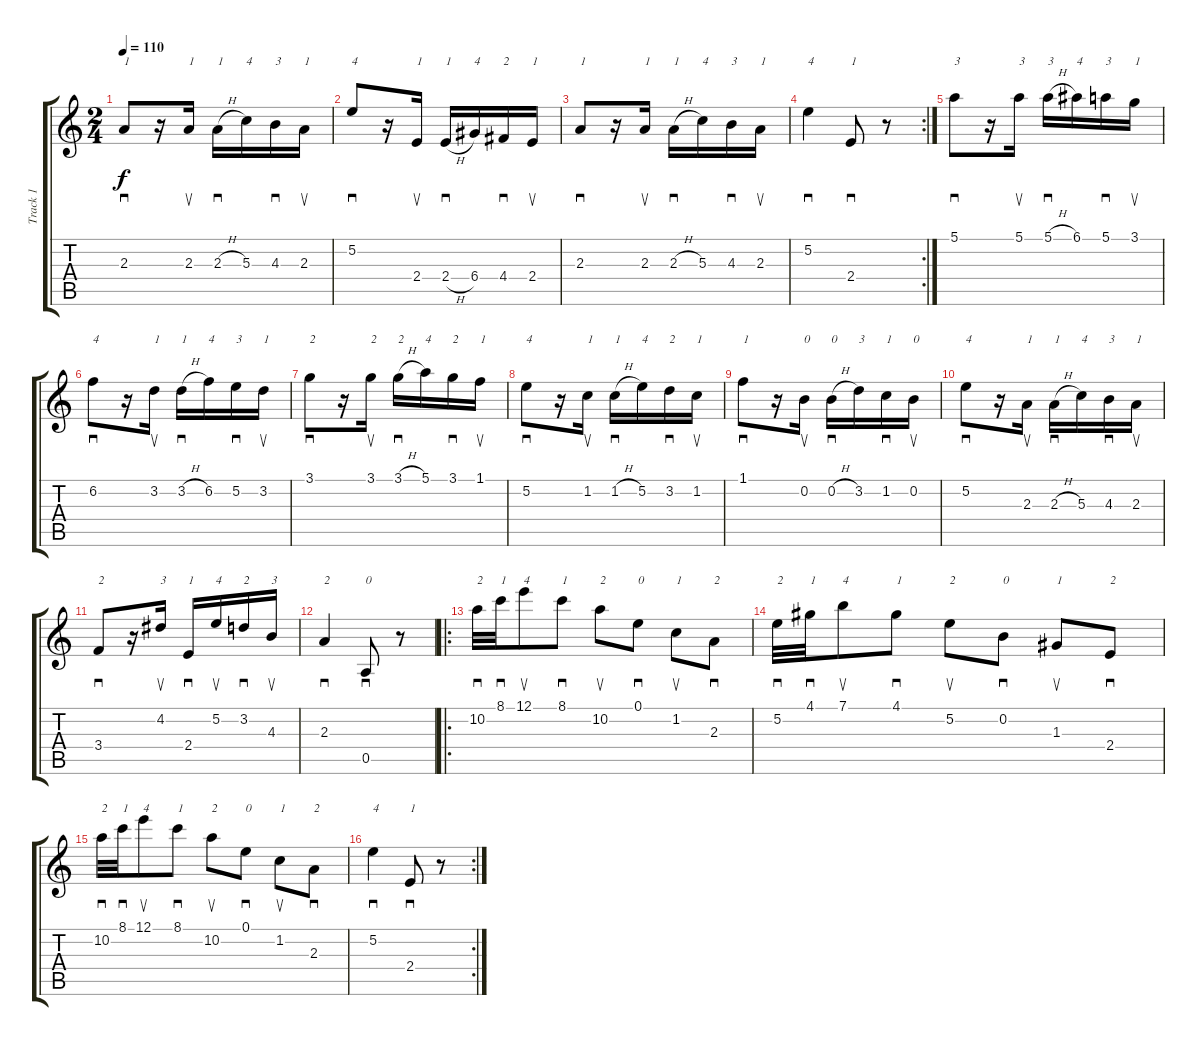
\track ("Track 1" "Track 1") {instrument acousticguitarnylon}
\staff {score tabs}
\tuning (E4 B3 G3 D3 A2 E2) {hide}
\ts (2 4)
\tempo 110
\clef g2
\ks aminor
2.3.8{sd txt "1" dy f instrument acousticguitarnylon} r.16 2.3.16{su txt "1"} 2.3{h}.16{sd txt "1"} 5.3.16{txt "4"} 4.3.16{sd txt "3"} 2.3.16{su txt "1"} |
5.2.8{sd txt "4"} r.16 2.4.16{su txt "1"} 2.4{h}.16{sd txt "1"} 6.4.16{txt "4"} 4.4.16{sd txt "2"} 2.4.16{su txt "1"} |
2.3.8{sd txt "1"} r.16 2.3.16{su txt "1"} 2.3{h}.16{sd txt "1"} 5.3.16{txt "4"} 4.3.16{sd txt "3"} 2.3.16{su txt "1"} |
\rc 2
5.2.4{sd txt "4"} 2.4.8{sd txt "1"} r.8 |
5.1.8{sd txt "3"} r.16 5.1.16{su txt "3"} 5.1{h}.16{sd txt "3"} 6.1.16{txt "4"} 5.1.16{sd txt "3"} 3.1.16{su txt "1"} |
6.2.8{sd txt "4"} r.16 3.2.16{su txt "1"} 3.2{h}.16{sd txt "1"} 6.2.16{txt "4"} 5.2.16{sd txt "3"} 3.2.16{su txt "1"} |
3.1.8{sd txt "2"} r.16 3.1.16{su txt "2"} 3.1{h}.16{sd txt "2"} 5.1.16{txt "4"} 3.1.16{sd txt "2"} 1.1.16{su txt "1"} |
5.2.8{sd txt "4"} r.16 1.2.16{su txt "1"} 1.2{h}.16{sd txt "1"} 5.2.16{txt "4"} 3.2.16{sd txt "2"} 1.2.16{su txt "1"} |
1.1.8{sd txt "1"} r.16 0.2.16{su txt "0"} 0.2{h}.16{sd txt "0"} 3.2.16{txt "3"} 1.2.16{sd txt "1"} 0.2.16{su txt "0"} |
5.2.8{sd txt "4"} r.16 2.3.16{su txt "1"} 2.3{h}.16{sd txt "1"} 5.3.16{txt "4"} 4.3.16{sd txt "3"} 2.3.16{su txt "1"} |
3.4.8{sd txt "2"} r.16 4.2.16{su txt "3"} 2.4.16{sd txt "1"} 5.2.16{su txt "4"} 3.2.16{sd txt "2"} 4.3.16{su txt "3"} |
2.3.4{sd txt "2"} 0.5.8{sd txt "0"} r.8 |
\ro
10.2.32{sd txt "2"} 8.1.32{sd txt "1"} 12.1.8{su txt "4"} 8.1.8{sd txt "1"} 10.2.8{su txt "2"} 0.1.8{sd txt "0"} 1.2.8{su txt "1"} 2.3.8{sd txt "2"} |
5.2.32{sd txt "2"} 4.1.32{sd txt "1"} 7.1.8{su txt "4"} 4.1.8{sd txt "1"} 5.2.8{su txt "2"} 0.2.8{sd txt "0"} 1.3.8{su txt "1"} 2.4.8{sd txt "2"} |
10.2.32{sd txt "2"} 8.1.32{sd txt "1"} 12.1.8{su txt "4"} 8.1.8{sd txt "1"} 10.2.8{su txt "2"} 0.1.8{sd txt "0"} 1.2.8{su txt "1"} 2.3.8{sd txt "2"} |
\rc 2
5.2.4{sd txt "4"} 2.4.8{sd txt "1"} r.8
